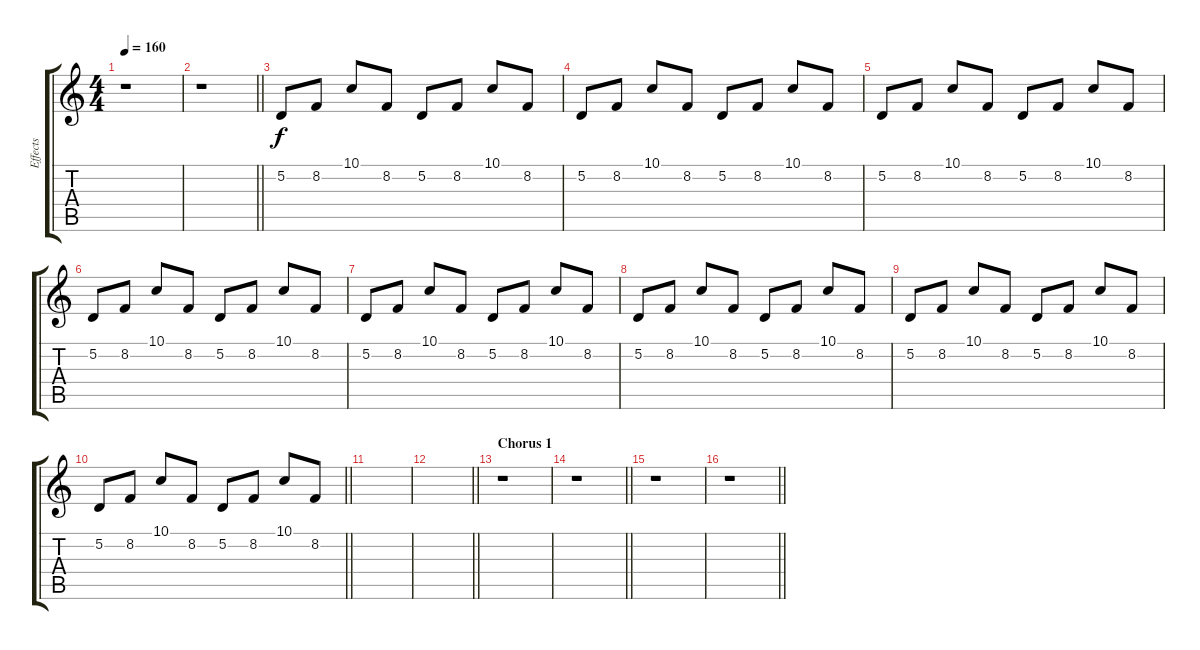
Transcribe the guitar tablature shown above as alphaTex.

\track ("Effects" "Effects") {instrument pad8sweep}
\staff {score tabs}
\tuning (D4 A3 F3 C3 G2 C2) {hide}
\ts (4 4)
\tempo 160
\clef g2
\ks c
r.1{dy p} |
\barLineRight lightlight
r.1 |
\section ("" "")
5.2.8{dy f} 8.2.8 10.1.8 8.2.8 5.2.8 8.2.8 10.1.8 8.2.8 |
5.2.8 8.2.8 10.1.8 8.2.8 5.2.8 8.2.8 10.1.8 8.2.8 |
5.2.8 8.2.8 10.1.8 8.2.8 5.2.8 8.2.8 10.1.8 8.2.8 |
5.2.8 8.2.8 10.1.8 8.2.8 5.2.8 8.2.8 10.1.8 8.2.8 |
5.2.8 8.2.8 10.1.8 8.2.8 5.2.8 8.2.8 10.1.8 8.2.8 |
5.2.8 8.2.8 10.1.8 8.2.8 5.2.8 8.2.8 10.1.8 8.2.8 |
5.2.8 8.2.8 10.1.8 8.2.8 5.2.8 8.2.8 10.1.8 8.2.8 |
\barLineRight lightlight
5.2.8 8.2.8 10.1.8 8.2.8 5.2.8 8.2.8 10.1.8 8.2.8 |
\section ("" "")
|
\barLineRight lightlight
|
\section ("" "Chorus 1")
r.1 |
\barLineRight lightlight
r.1 |
r.1 |
\barLineRight lightlight
r.1
